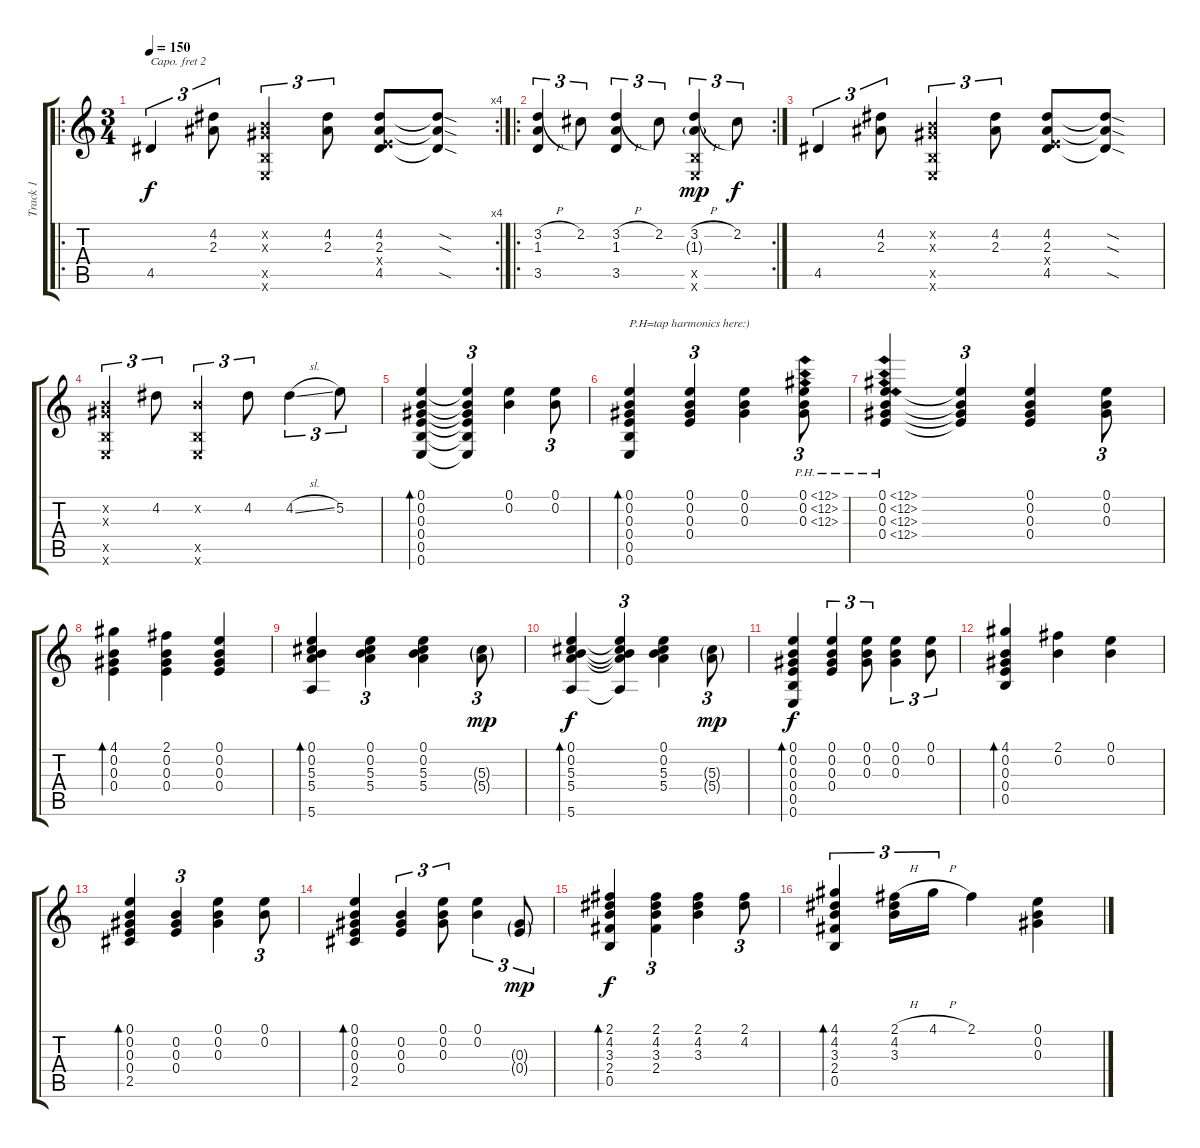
\track ("Track 1" "Track 1") {instrument acousticguitarsteel}
\staff {score tabs}
\capo 2
\tuning (D4 A3 Gb3 D3 A2 D2) {hide}
\ro
\rc 4
\ts (3 4)
\tempo 150
\clef g2
\ks c
4.5.4{tu (3 2) dy f} (4.2 2.3).8{tu (3 2)} (0.2{x} 0.3{x} 0.5{x} 0.6{x}).4{tu (3 2)} (4.2 2.3).8{tu (3 2)} (4.2 2.3 0.4{x} 4.5).8 (4.2{sod t} 2.3{sod t} 4.5{sod t}).8 |
\ro
\rc 2
(3.2{h} 1.3 3.5).4{tu (3 2)} 2.2.8{tu (3 2)} (3.2{h} 1.3 3.5).4{tu (3 2)} 2.2.8{tu (3 2)} (3.2{h} 1.3{g} 0.5{x} 0.6{x}).4{tu (3 2) dy mp} 2.2.8{tu (3 2) dy f} |
4.5.4{tu (3 2)} (4.2 2.3).8{tu (3 2)} (0.2{x} 0.3{x} 0.5{x} 0.6{x}).4{tu (3 2)} (4.2 2.3).8{tu (3 2)} (4.2 2.3 0.4{x} 4.5).8 (4.2{sod t} 2.3{sod t} 4.5{sod t}).8 |
(0.2{x} 0.3{x} 0.5{x} 0.6{x}).4{tu (3 2)} 4.2.8{tu (3 2)} (0.2{x} 0.5{x} 0.6{x}).4{tu (3 2)} 4.2.8{tu (3 2)} 4.2{sl}.4{tu (3 2)} 5.2.8{tu (3 2)} |
(0.1 0.2 0.3 0.4 0.5 0.6).4{bd 120} (0.1{t} 0.2{t} 0.3{t} 0.4{t} 0.5{t} 0.6{t}).4{tu (3 2)} (0.1 0.2).4 (0.1 0.2).8{tu (3 2)} |
(0.1 0.2 0.3 0.4 0.5 0.6).4{bd 120 txt "P.H=tap harmonics here:)"} (0.1 0.2 0.3 0.4).4{tu (3 2)} (0.1 0.2 0.3).4 (0.1{ph 12} 0.2{ph 12} 0.3{ph 12}).8{tu (3 2)} |
(0.1{ph 12} 0.2{ph 12} 0.3{ph 12} 0.4{ph 12}).4 (0.1{t} 0.2{t} 0.3{t} 0.4{t}).4{tu (3 2)} (0.1 0.2 0.3 0.4).4 (0.1 0.2 0.3).8{tu (3 2)} |
(4.1 0.2 0.3 0.4).4{bd 120} (2.1 0.2 0.3 0.4).4 (0.1 0.2 0.3 0.4).4 |
(0.1 0.2 5.3 5.4 5.6).4{bd 120} (0.1 0.2 5.3 5.4).4{tu (3 2)} (0.1 0.2 5.3 5.4).4 (5.3{g} 5.4{g}).8{tu (3 2) dy mp} |
(0.1 0.2 5.3 5.4 5.6).4{bd 120 dy f} (0.1{t} 0.2{t} 5.3{t} 5.4{t} 5.6{t}).4{tu (3 2)} (0.1 0.2 5.3 5.4).4 (5.3{g} 5.4{g}).8{tu (3 2) dy mp} |
(0.1 0.2 0.3 0.4 0.5 0.6).4{bd 120 dy f} (0.1 0.2 0.3 0.4).4{tu (3 2)} (0.1 0.2 0.3).8{tu (3 2)} (0.1 0.2 0.3).4{tu (3 2)} (0.1 0.2).8{tu (3 2)} |
(4.1 0.2 0.3 0.4 0.5).4{bd 120} (2.1 0.2).4 (0.1 0.2).4 |
(0.1 0.2 0.3 0.4 2.5).4{bd 120} (0.2 0.3 0.4).4{tu (3 2)} (0.1 0.2 0.3).4 (0.1 0.2).8{tu (3 2)} |
(0.1 0.2 0.3 0.4 2.5).4{bd 120} (0.2 0.3 0.4).4{tu (3 2)} (0.1 0.2 0.3).8{tu (3 2)} (0.1 0.2).4{tu (3 2)} (0.3{g} 0.4{g}).8{tu (3 2) dy mp} |
(2.1 4.2 3.3 2.4 0.5).4{bd 120 dy f} (2.1 4.2 3.3 2.4).4{tu (3 2)} (2.1 4.2 3.3).4 (2.1 4.2).8{tu (3 2)} |
(4.1 4.2 3.3 2.4 0.5).4{tu (3 2) bd 120} (2.1{h} 4.2 3.3).16{tu (3 2)} 4.1{h}.16{tu (3 2)} 2.1.4 (0.1 0.2 0.3).4
